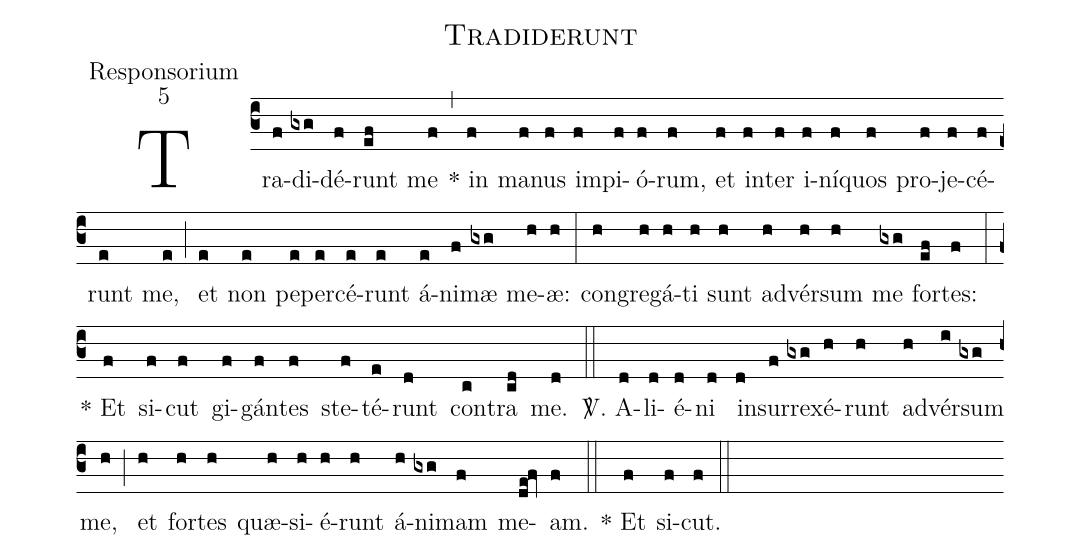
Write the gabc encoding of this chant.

name:Tradiderunt;
office-part:Responsorium;
mode:5;
%%
(c3)Tra(f)di(gxg)dé(f)runt(ef) me(f) (,) * in(f) ma(f)nus(f) im(f)pi(f)ó(f)rum,(f) et(f) in(f)ter(f) i(f)ní(f)quos(f) pro(f)je(f)cé(f)runt(e) me,(e) (;) et(e) non(e) pe(e)per(e)cé(e)runt(e) á(e)ni(f)mæ(gxg) me(h)æ:(h) (:) con(h)gre(h)gá(h)ti(h) sunt(h) ad(h)vér(h)sum(h) me(gxg) for(ef)tes:(f) (:) * Et(f) si(f)cut(f) gi(f)gán(f)tes(f) ste(f)té(e)runt(d) con(c)tra(cd) me.(d) (::) <sp>V/</sp>. A(d)li(d)é(d)ni(d) in(d)sur(f)re(gxg)xé(h)runt(h) ad(h)vér(i)sum(gxg) me,(h) (;) et(h) for(h)tes(h) quæ(h)si(h)é(h)runt(h) á(h)ni(gxg)mam(f) me(de!fv)am.(f) (::) * Et(f) si(f)cut.(f) (::)
